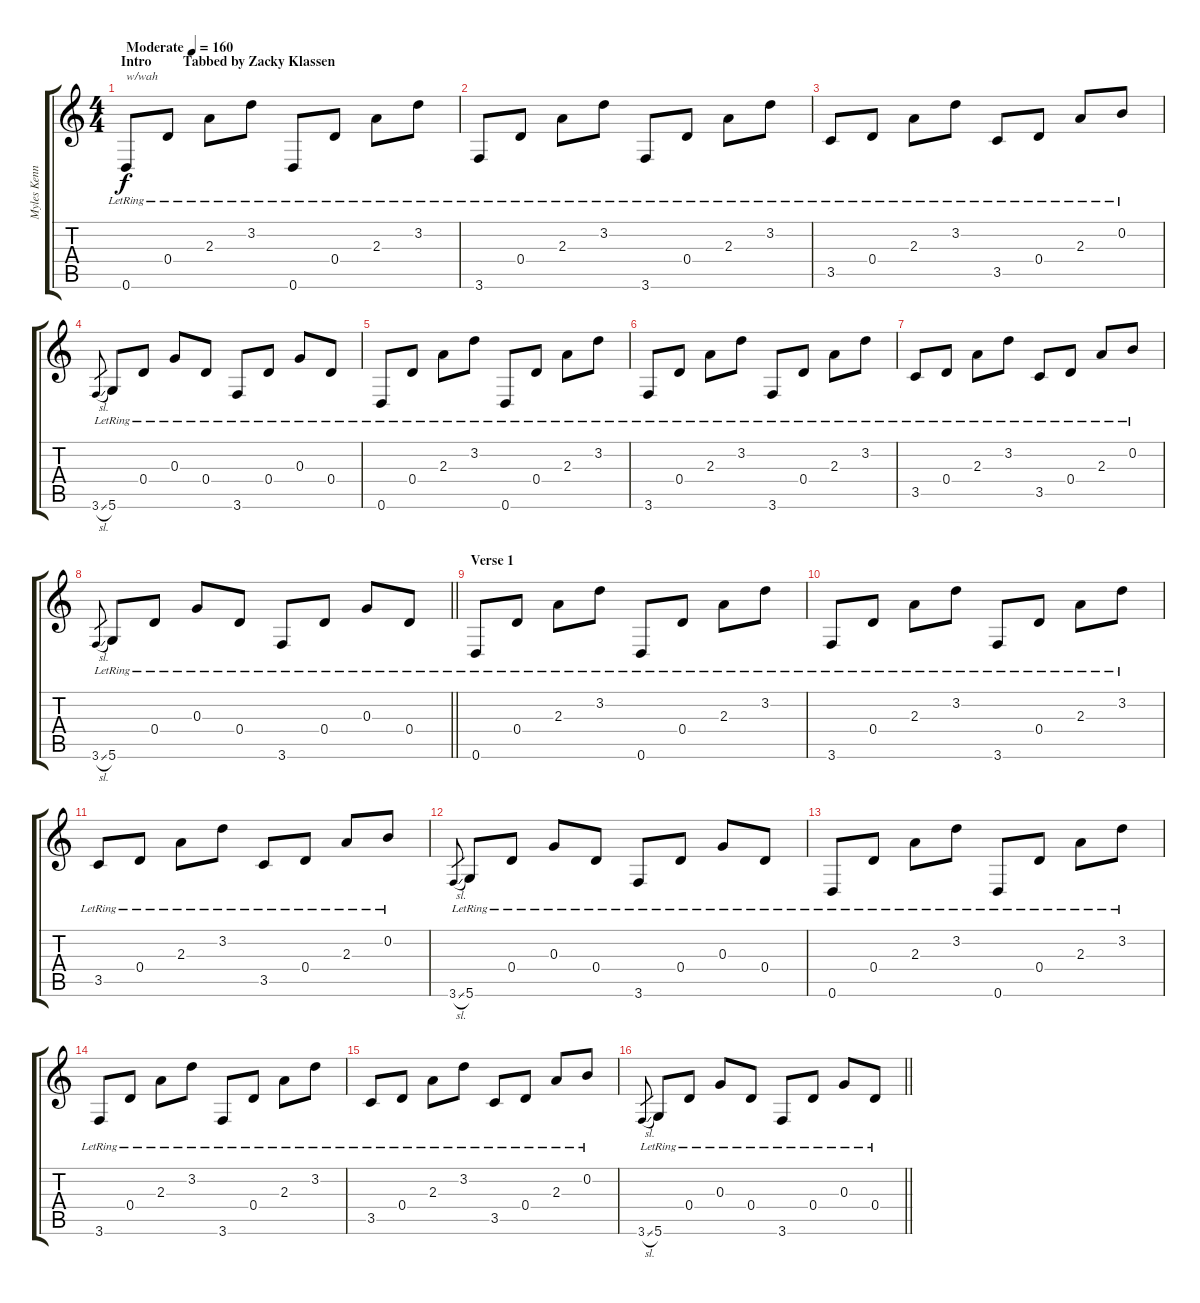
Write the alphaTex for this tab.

\track ("Myles Kennedy [Guitar]" "Myles Kenn") {instrument acousticguitarsteel}
\staff {score tabs}
\tuning (E4 B3 G3 D3 A2 D2) {hide}
\ts (4 4)
\section ("" "Intro         Tabbed by Zacky Klassen")
\tempo (160 "Moderate")
\clef g2
\ks c
0.6{lr}.8{txt "w/wah" dy f instrument acousticguitarsteel} 0.4{lr}.8 2.3{lr}.8 3.2{lr}.8 0.6{lr}.8 0.4{lr}.8 2.3{lr}.8 3.2{lr}.8 |
3.6{lr}.8 0.4{lr}.8 2.3{lr}.8 3.2{lr}.8 3.6{lr}.8 0.4{lr}.8 2.3{lr}.8 3.2{lr}.8 |
3.5{lr}.8 0.4{lr}.8 2.3{lr}.8 3.2{lr}.8 3.5{lr}.8 0.4{lr}.8 2.3{lr}.8 0.2{lr}.8 |
3.6{sl}.8{gr} 5.6{lr}.8 0.4{lr}.8 0.3{lr}.8 0.4{lr}.8 3.6{lr}.8 0.4{lr}.8 0.3{lr}.8 0.4{lr}.8 |
0.6{lr}.8{balance 11} 0.4{lr}.8 2.3{lr}.8 3.2{lr}.8 0.6{lr}.8 0.4{lr}.8 2.3{lr}.8 3.2{lr}.8 |
3.6{lr}.8 0.4{lr}.8 2.3{lr}.8 3.2{lr}.8 3.6{lr}.8 0.4{lr}.8 2.3{lr}.8 3.2{lr}.8 |
3.5{lr}.8 0.4{lr}.8 2.3{lr}.8 3.2{lr}.8 3.5{lr}.8 0.4{lr}.8 2.3{lr}.8 0.2{lr}.8 |
\barLineRight lightlight
3.6{sl}.8{gr} 5.6{lr}.8 0.4{lr}.8 0.3{lr}.8 0.4{lr}.8 3.6{lr}.8 0.4{lr}.8 0.3{lr}.8 0.4{lr}.8 |
\section ("" "Verse 1")
0.6{lr}.8 0.4{lr}.8 2.3{lr}.8 3.2{lr}.8 0.6{lr}.8 0.4{lr}.8 2.3{lr}.8 3.2{lr}.8 |
3.6{lr}.8 0.4{lr}.8 2.3{lr}.8 3.2{lr}.8 3.6{lr}.8 0.4{lr}.8 2.3{lr}.8 3.2{lr}.8 |
3.5{lr}.8 0.4{lr}.8 2.3{lr}.8 3.2{lr}.8 3.5{lr}.8 0.4{lr}.8 2.3{lr}.8 0.2{lr}.8 |
3.6{sl}.8{gr} 5.6{lr}.8 0.4{lr}.8 0.3{lr}.8 0.4{lr}.8 3.6{lr}.8 0.4{lr}.8 0.3{lr}.8 0.4{lr}.8 |
0.6{lr}.8 0.4{lr}.8 2.3{lr}.8 3.2{lr}.8 0.6{lr}.8 0.4{lr}.8 2.3{lr}.8 3.2{lr}.8 |
3.6{lr}.8 0.4{lr}.8 2.3{lr}.8 3.2{lr}.8 3.6{lr}.8 0.4{lr}.8 2.3{lr}.8 3.2{lr}.8 |
3.5{lr}.8 0.4{lr}.8 2.3{lr}.8 3.2{lr}.8 3.5{lr}.8 0.4{lr}.8 2.3{lr}.8 0.2{lr}.8 |
\barLineRight lightlight
3.6{sl}.8{gr} 5.6{lr}.8 0.4{lr}.8 0.3{lr}.8 0.4{lr}.8 3.6{lr}.8 0.4{lr}.8 0.3{lr}.8 0.4{lr}.8
